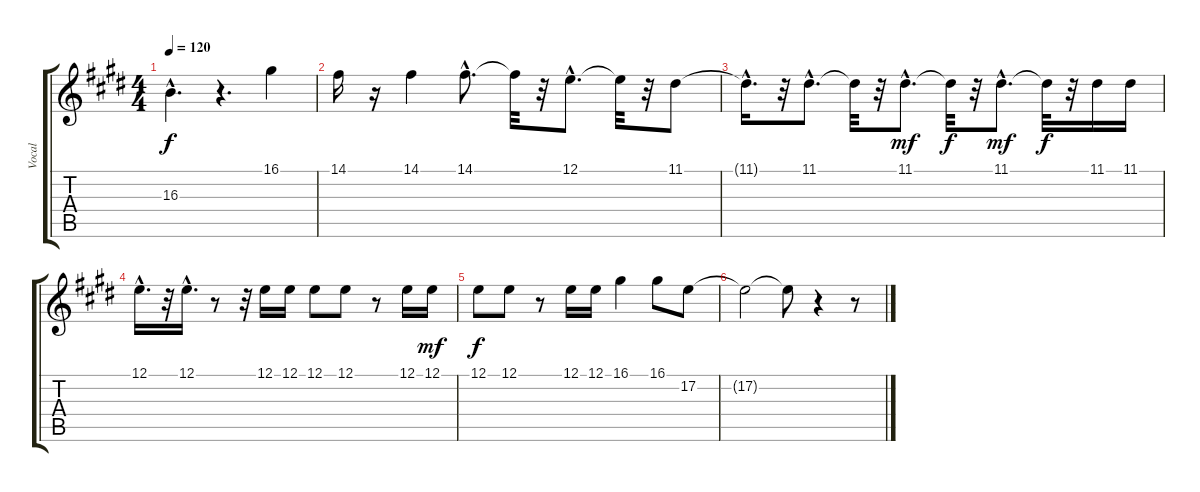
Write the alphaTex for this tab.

\track ("Vocal" "Vocal") {instrument oboe}
\staff {score tabs}
\tuning (E4 B3 G3 D3 A2 E2) {hide}
\ts (4 4)
\tempo 120
\clef g2
\ks e
16.3{hac t}.4{d dy f} r.4{d} 16.1.4 |
14.1.16 r.16 14.1.4 14.1{hac}.8{d} 14.1{t}.32 r.32 12.1{hac}.8{d} 12.1{t}.32 r.32 11.1.8 |
11.1{hac t}.16{d} r.32 11.1{hac}.8{d} 11.1{t}.32 r.32 11.1{hac}.8{d dy mf} 11.1{t}.32{dy f} r.32 11.1{hac}.8{d dy mf} 11.1{t}.32{dy f} r.32 11.1.16 11.1.16 |
12.1{hac}.16{d} r.32 12.1{hac}.16{d} r.8 r.32 12.1.16 12.1.16 12.1.8 12.1.8 r.8 12.1.16 12.1.16{dy mf} |
12.1.8{dy f} 12.1.8 r.8 12.1.16 12.1.16 16.1.4 16.1.8 17.2.8 |
17.2{t}.2 17.2{t}.8 r.4 r.8
